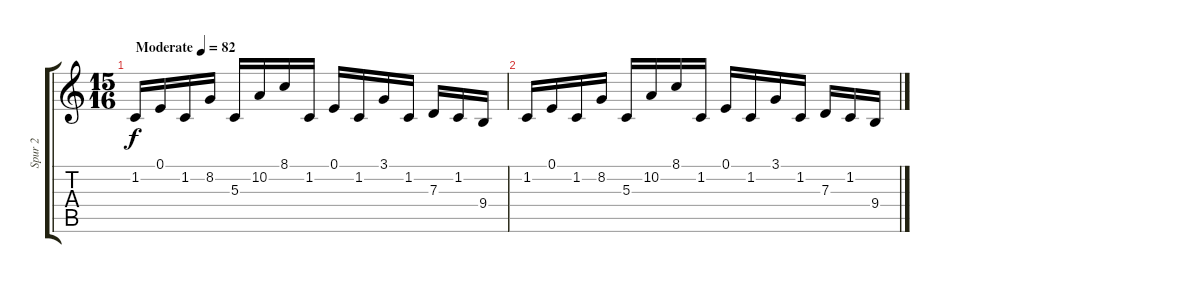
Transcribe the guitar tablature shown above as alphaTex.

\track ("Spur 2" "Spur 2") {instrument acousticgrandpiano}
\staff {score tabs}
\tuning (E4 B3 G3 D3 A2 E2) {hide}
\ts (15 16)
\tempo (82 "Moderate")
\clef g2
\ks c
1.2.16{dy f instrument acousticgrandpiano} 0.1.16 1.2.16 8.2.16 5.3.16 10.2.16 8.1.16 1.2.16 0.1.16 1.2.16 3.1.16 1.2.16 7.3.16 1.2.16 9.4.16 |
1.2.16 0.1.16 1.2.16 8.2.16 5.3.16 10.2.16 8.1.16 1.2.16 0.1.16 1.2.16 3.1.16 1.2.16 7.3.16 1.2.16 9.4.16
